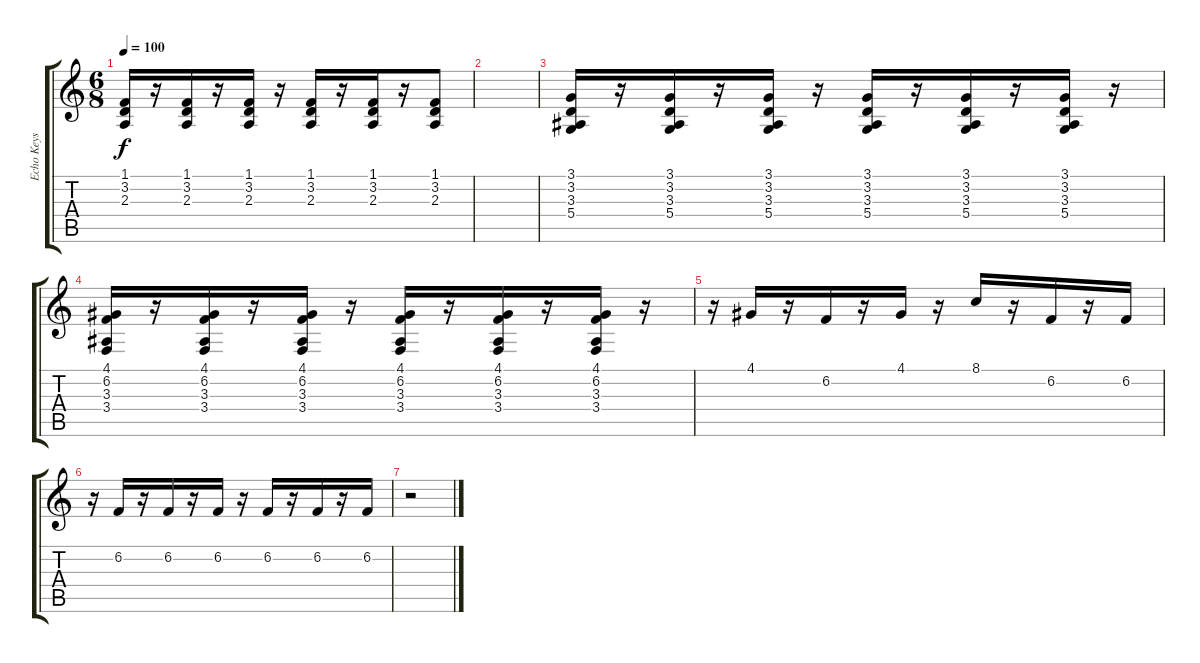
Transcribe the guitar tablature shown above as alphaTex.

\track ("Echo Keys" "Echo Keys") {instrument fx7echoes}
\staff {score tabs}
\tuning (E4 B3 G3 D3 A2 E2) {hide}
\ts (6 8)
\tempo 100
\clef g2
\ks c
(1.1 3.2 2.3).16{dy f volume 6 balance 0} r.16 (1.1 3.2 2.3).16{balance 16} r.16 (1.1 3.2 2.3).16{balance 0} r.16 (1.1 3.2 2.3).16{balance 16} r.16 (1.1 3.2 2.3).16{balance 0} r.16 (1.1 3.2 2.3).8{balance 16} |
|
(3.1 3.2 3.3 5.4).16{volume 6 balance 0} r.16 (3.1 3.2 3.3 5.4).16{balance 16} r.16 (3.1 3.2 3.3 5.4).16{balance 0} r.16 (3.1 3.2 3.3 5.4).16{balance 16} r.16 (3.1 3.2 3.3 5.4).16{balance 0} r.16 (3.1 3.2 3.3 5.4).16{balance 16} r.16{volume 13} |
(4.1 6.2 3.3 3.4).16{volume 6 balance 0} r.16 (4.1 6.2 3.3 3.4).16{balance 16} r.16 (4.1 6.2 3.3 3.4).16{balance 0} r.16 (4.1 6.2 3.3 3.4).16{balance 16} r.16 (4.1 6.2 3.3 3.4).16{balance 0} r.16 (4.1 6.2 3.3 3.4).16{balance 16} r.16 |
r.16 4.1.16{volume 13 balance 0} r.16 6.2.16{balance 16} r.16 4.1.16{balance 0} r.16 8.1.16{balance 16} r.16 6.2.16{balance 0} r.16 6.2.16{balance 16} |
r.16 6.2.16{balance 0} r.16 6.2.16{balance 16} r.16 6.2.16{balance 0} r.16 6.2.16{balance 16} r.16 6.2.16{balance 0} r.16 6.2.16{balance 16} |
r.2
